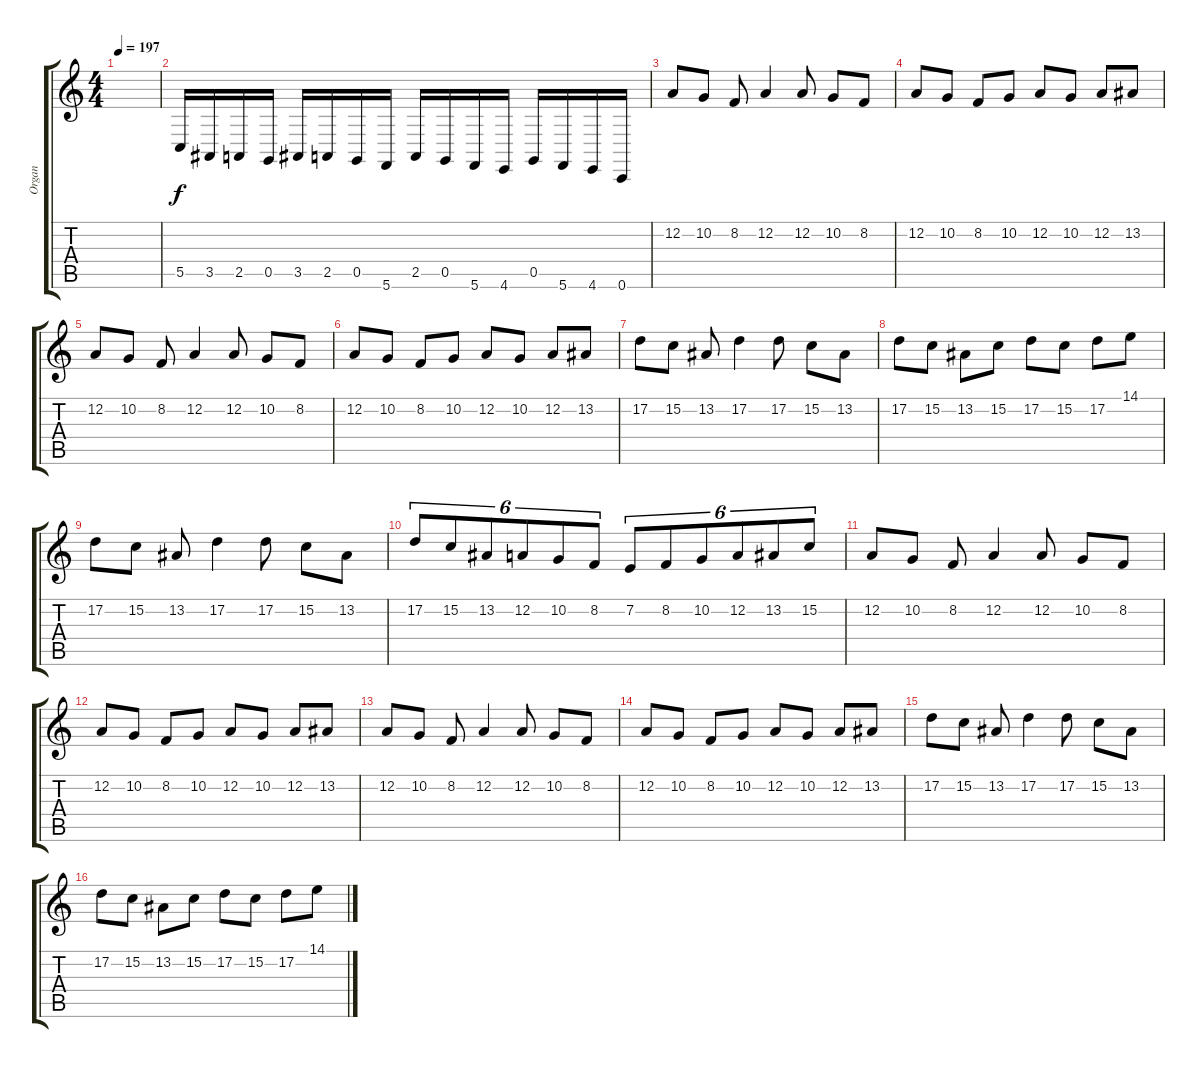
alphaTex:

\track ("Organ" "Organ") {instrument lead1square}
\staff {score tabs}
\tuning (D4 A3 F3 C3 G2 C2) {hide}
\ts (4 4)
\tempo 197
\clef g2
\ks c
|
5.5.16 3.5.16 2.5.16 0.5.16 3.5.16 2.5.16 0.5.16 5.6.16 2.5.16 0.5.16 5.6.16 4.6.16 0.5.16 5.6.16 4.6.16 0.6.16 |
12.2.8 10.2.8 8.2.8 12.2.4 12.2.8 10.2.8 8.2.8 |
12.2.8 10.2.8 8.2.8 10.2.8 12.2.8 10.2.8 12.2.8 13.2.8 |
12.2.8 10.2.8 8.2.8 12.2.4 12.2.8 10.2.8 8.2.8 |
12.2.8 10.2.8 8.2.8 10.2.8 12.2.8 10.2.8 12.2.8 13.2.8 |
17.2.8 15.2.8 13.2.8 17.2.4 17.2.8 15.2.8 13.2.8 |
17.2.8 15.2.8 13.2.8 15.2.8 17.2.8 15.2.8 17.2.8 14.1.8 |
17.2.8 15.2.8 13.2.8 17.2.4 17.2.8 15.2.8 13.2.8 |
17.2.8{tu (6 4)} 15.2.8{tu (6 4)} 13.2.8{tu (6 4)} 12.2.8{tu (6 4)} 10.2.8{tu (6 4)} 8.2.8{tu (6 4)} 7.2.8{tu (6 4)} 8.2.8{tu (6 4)} 10.2.8{tu (6 4)} 12.2.8{tu (6 4)} 13.2.8{tu (6 4)} 15.2.8{tu (6 4)} |
12.2.8 10.2.8 8.2.8 12.2.4 12.2.8 10.2.8 8.2.8 |
12.2.8 10.2.8 8.2.8 10.2.8 12.2.8 10.2.8 12.2.8 13.2.8 |
12.2.8 10.2.8 8.2.8 12.2.4 12.2.8 10.2.8 8.2.8 |
12.2.8 10.2.8 8.2.8 10.2.8 12.2.8 10.2.8 12.2.8 13.2.8 |
17.2.8 15.2.8 13.2.8 17.2.4 17.2.8 15.2.8 13.2.8 |
17.2.8 15.2.8 13.2.8 15.2.8 17.2.8 15.2.8 17.2.8 14.1.8
